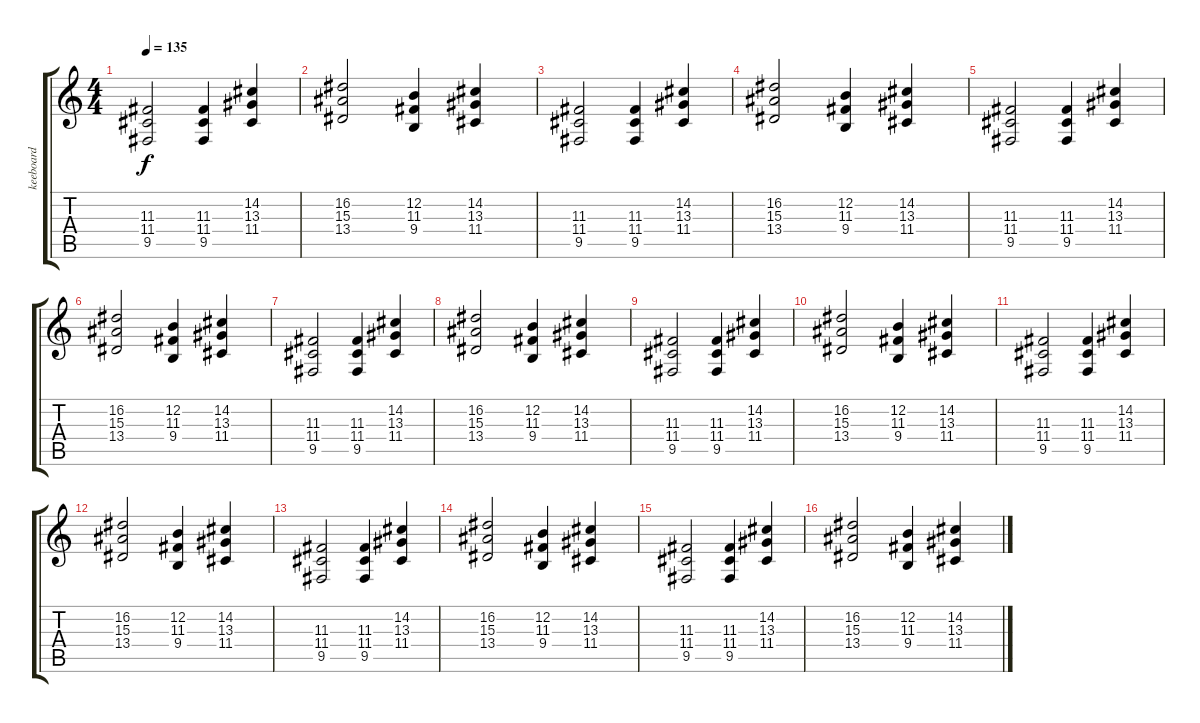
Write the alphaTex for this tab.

\track ("keeboard" "keeboard") {instrument stringensemble1}
\staff {score tabs}
\tuning (E4 B3 G3 D3 A2 E2) {hide}
\ts (4 4)
\tempo 135
\clef g2
\ks c
(11.3 11.4 9.5).2{dy f} (11.3 11.4 9.5).4 (14.2 13.3 11.4).4 |
(16.2 15.3 13.4).2 (12.2 11.3 9.4).4 (14.2 13.3 11.4).4 |
(11.3 11.4 9.5).2 (11.3 11.4 9.5).4 (14.2 13.3 11.4).4 |
(16.2 15.3 13.4).2 (12.2 11.3 9.4).4 (14.2 13.3 11.4).4 |
(11.3 11.4 9.5).2 (11.3 11.4 9.5).4 (14.2 13.3 11.4).4 |
(16.2 15.3 13.4).2 (12.2 11.3 9.4).4 (14.2 13.3 11.4).4 |
(11.3 11.4 9.5).2 (11.3 11.4 9.5).4 (14.2 13.3 11.4).4 |
(16.2 15.3 13.4).2 (12.2 11.3 9.4).4 (14.2 13.3 11.4).4 |
(11.3 11.4 9.5).2 (11.3 11.4 9.5).4 (14.2 13.3 11.4).4 |
(16.2 15.3 13.4).2 (12.2 11.3 9.4).4 (14.2 13.3 11.4).4 |
(11.3 11.4 9.5).2 (11.3 11.4 9.5).4 (14.2 13.3 11.4).4 |
(16.2 15.3 13.4).2 (12.2 11.3 9.4).4 (14.2 13.3 11.4).4 |
(11.3 11.4 9.5).2 (11.3 11.4 9.5).4 (14.2 13.3 11.4).4 |
(16.2 15.3 13.4).2 (12.2 11.3 9.4).4 (14.2 13.3 11.4).4 |
(11.3 11.4 9.5).2 (11.3 11.4 9.5).4 (14.2 13.3 11.4).4 |
(16.2 15.3 13.4).2 (12.2 11.3 9.4).4 (14.2 13.3 11.4).4
